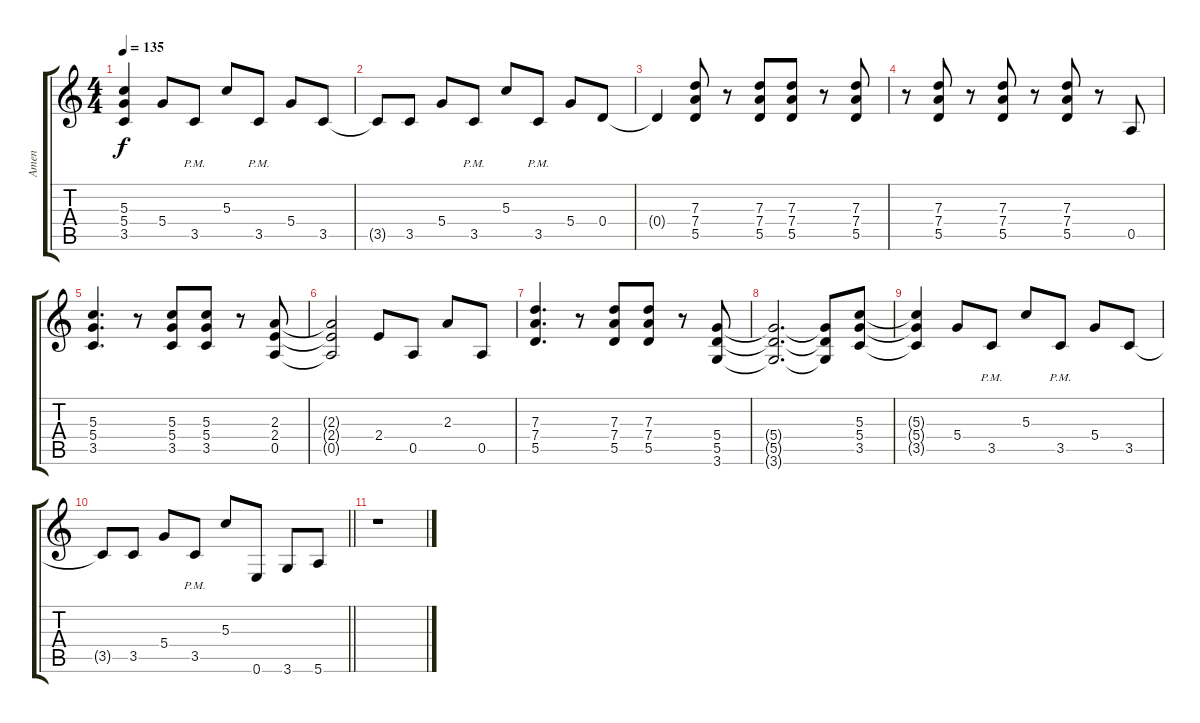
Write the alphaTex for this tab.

\track ("Amen" "Amen") {instrument distortionguitar}
\staff {score tabs}
\tuning (E4 B3 G3 D3 A2 E2) {hide}
\ts (4 4)
\tempo 135
\clef g2
\ks c
(5.3{t} 5.4{t} 3.5{t}).4{dy f} 5.4.8 3.5{pm}.8 5.3.8 3.5{pm}.8 5.4.8 3.5.8 |
3.5{t}.8 3.5.8 5.4.8 3.5{pm}.8 5.3.8 3.5{pm}.8 5.4.8 0.4.8 |
0.4{t}.4 (7.3 7.4 5.5).8 r.8 (7.3 7.4 5.5).8 (7.3 7.4 5.5).8 r.8 (7.3 7.4 5.5).8 |
r.8 (7.3 7.4 5.5).8 r.8 (7.3 7.4 5.5).8 r.8 (7.3 7.4 5.5).8 r.8 0.5.8 |
(5.3 5.4 3.5).4{d} r.8 (5.3 5.4 3.5).8 (5.3 5.4 3.5).8 r.8 (2.3 2.4 0.5).8 |
(2.3{t} 2.4{t} 0.5{t}).2 2.4.8 0.5.8 2.3.8 0.5.8 |
(7.3 7.4 5.5).4{d} r.8 (7.3 7.4 5.5).8 (7.3 7.4 5.5).8 r.8 (5.4 5.5 3.6).8 |
(5.4{t} 5.5{t} 3.6{t}).2{d} (5.4{t} 5.5{t} 3.6{t}).8 (5.3 5.4 3.5).8 |
(5.3{t} 5.4{t} 3.5{t}).4 5.4.8 3.5{pm}.8 5.3.8 3.5{pm}.8 5.4.8 3.5.8 |
\barLineRight lightlight
3.5{t}.8 3.5.8 5.4.8 3.5{pm}.8 5.3.8 0.6.8 3.6.8 5.6.8 |
r.1
